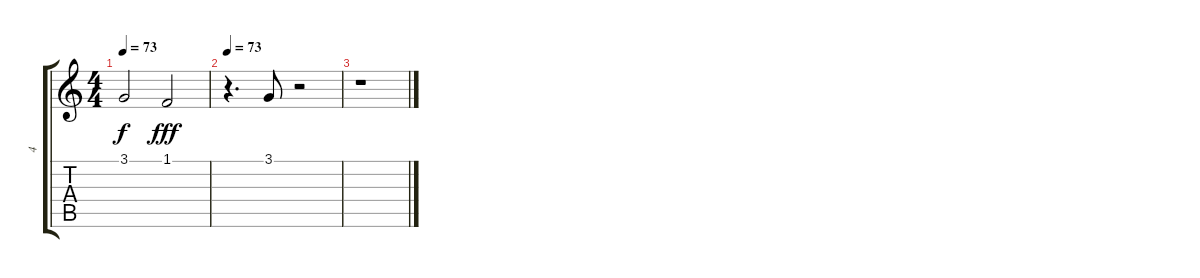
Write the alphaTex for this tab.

\track ("4" "4") {instrument electricpiano1}
\staff {score tabs}
\tuning (E4 B3 G3 D3 A2 E2) {hide}
\ts (4 4)
\tempo 73
\clef g2
\ks c
3.1{t}.2{dy f} 1.1.2{dy fff} |
\tempo 73
r.4{d} 3.1.8{volume 14 balance 9} r.2 |
r.1
